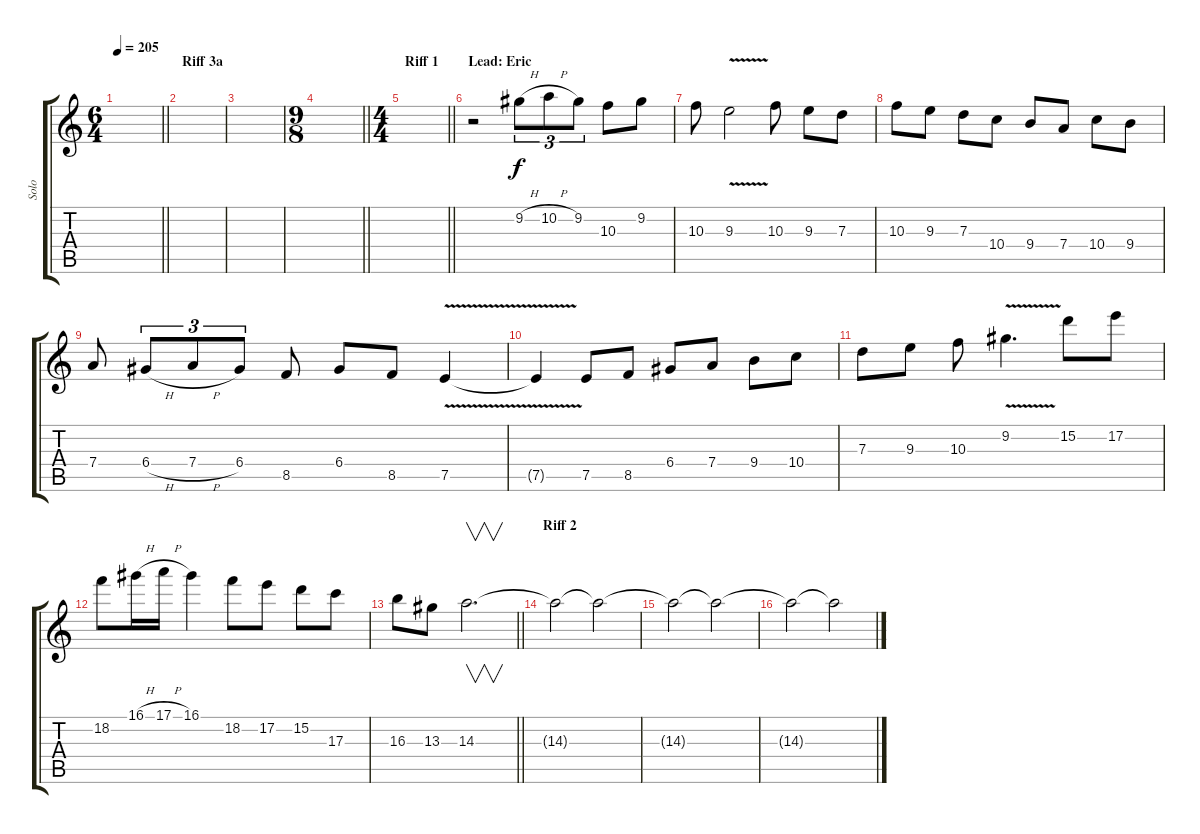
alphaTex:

\track ("Solo" "Solo") {instrument distortionguitar}
\staff {score tabs}
\tuning (E4 B3 G3 D3 A2 E2) {hide}
\ts (6 4)
\tempo 205
\clef g2
\barLineRight lightlight
\ks c
|
\section ("" "Riff 3a")
|
|
\ts (9 8)
\barLineRight lightlight
|
\ts (4 4)
\section ("" "Riff 1")
\barLineRight lightlight
|
\section ("" "Lead: Eric")
r.2{instrument overdrivenguitar} 9.2{h}.8{tu (3 2)} 10.2{h}.8{tu (3 2)} 9.2.8{tu (3 2)} 10.3.8 9.2.8 |
10.3.8 9.3{v}.2 10.3.8 9.3.8 7.3.8 |
10.3.8 9.3.8 7.3.8 10.4.8 9.4.8 7.4.8 10.4.8 9.4.8 |
7.4.8 6.4{h}.8{tu (3 2)} 7.4{h}.8{tu (3 2)} 6.4.8{tu (3 2)} 8.5.8 6.4.8 8.5.8 7.5{v}.4 |
7.5{t}.4 7.5.8 8.5.8 6.4.8 7.4.8 9.4.8 10.4.8 |
7.3.8 9.3.8 10.3.8 9.2{v}.4{d} 15.2.8 17.2.8 |
18.2.8 16.1{h}.16 17.1{h}.16 16.1.4 18.2.8 17.2.8 15.2.8 17.3.8 |
\barLineRight lightlight
16.3.8 13.3.8 14.3.2{v d} |
\section ("" "Riff 2")
14.3{t}.2{volume 0} 14.3{t}.2{volume 10} |
14.3{t}.2{volume 0} 14.3{t}.2{volume 10} |
14.3{t}.2{volume 0} 14.3{t}.2{volume 10}
